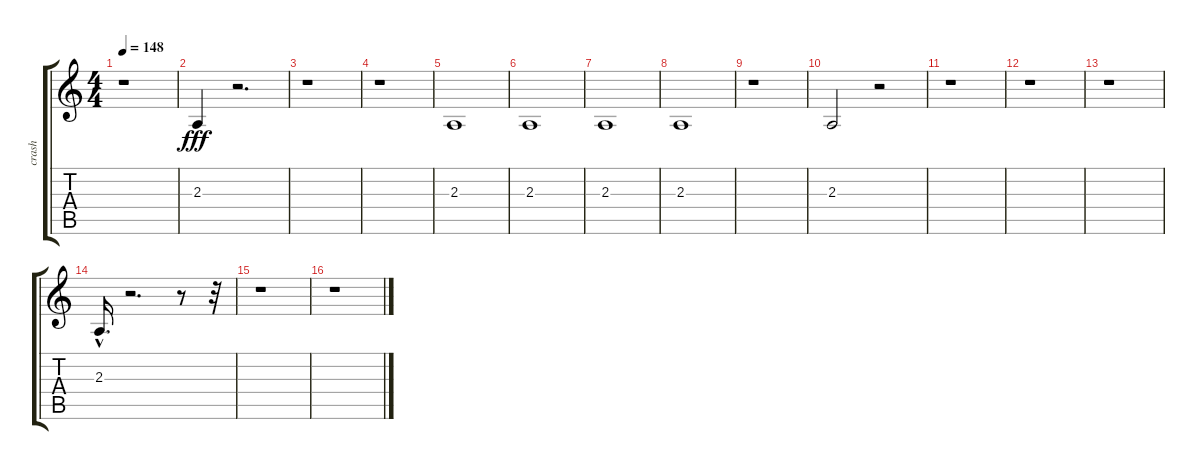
\track ("crash" "crash") {instrument acousticgrandpiano}
\staff {score tabs}
\tuning (E4 B3 G3 D3 A2 E2) {hide}
\ts (4 4)
\tempo 148
\clef g2
\ks c
r.1{dy fff} |
2.3.4 r.2{d} |
r.1 |
r.1 |
2.3.1 |
2.3.1 |
2.3.1 |
2.3.1 |
r.1 |
2.3.2 r.2 |
r.1 |
r.1 |
r.1 |
2.3{hac}.16{d} r.2{d} r.8 r.32 |
r.1 |
r.1
